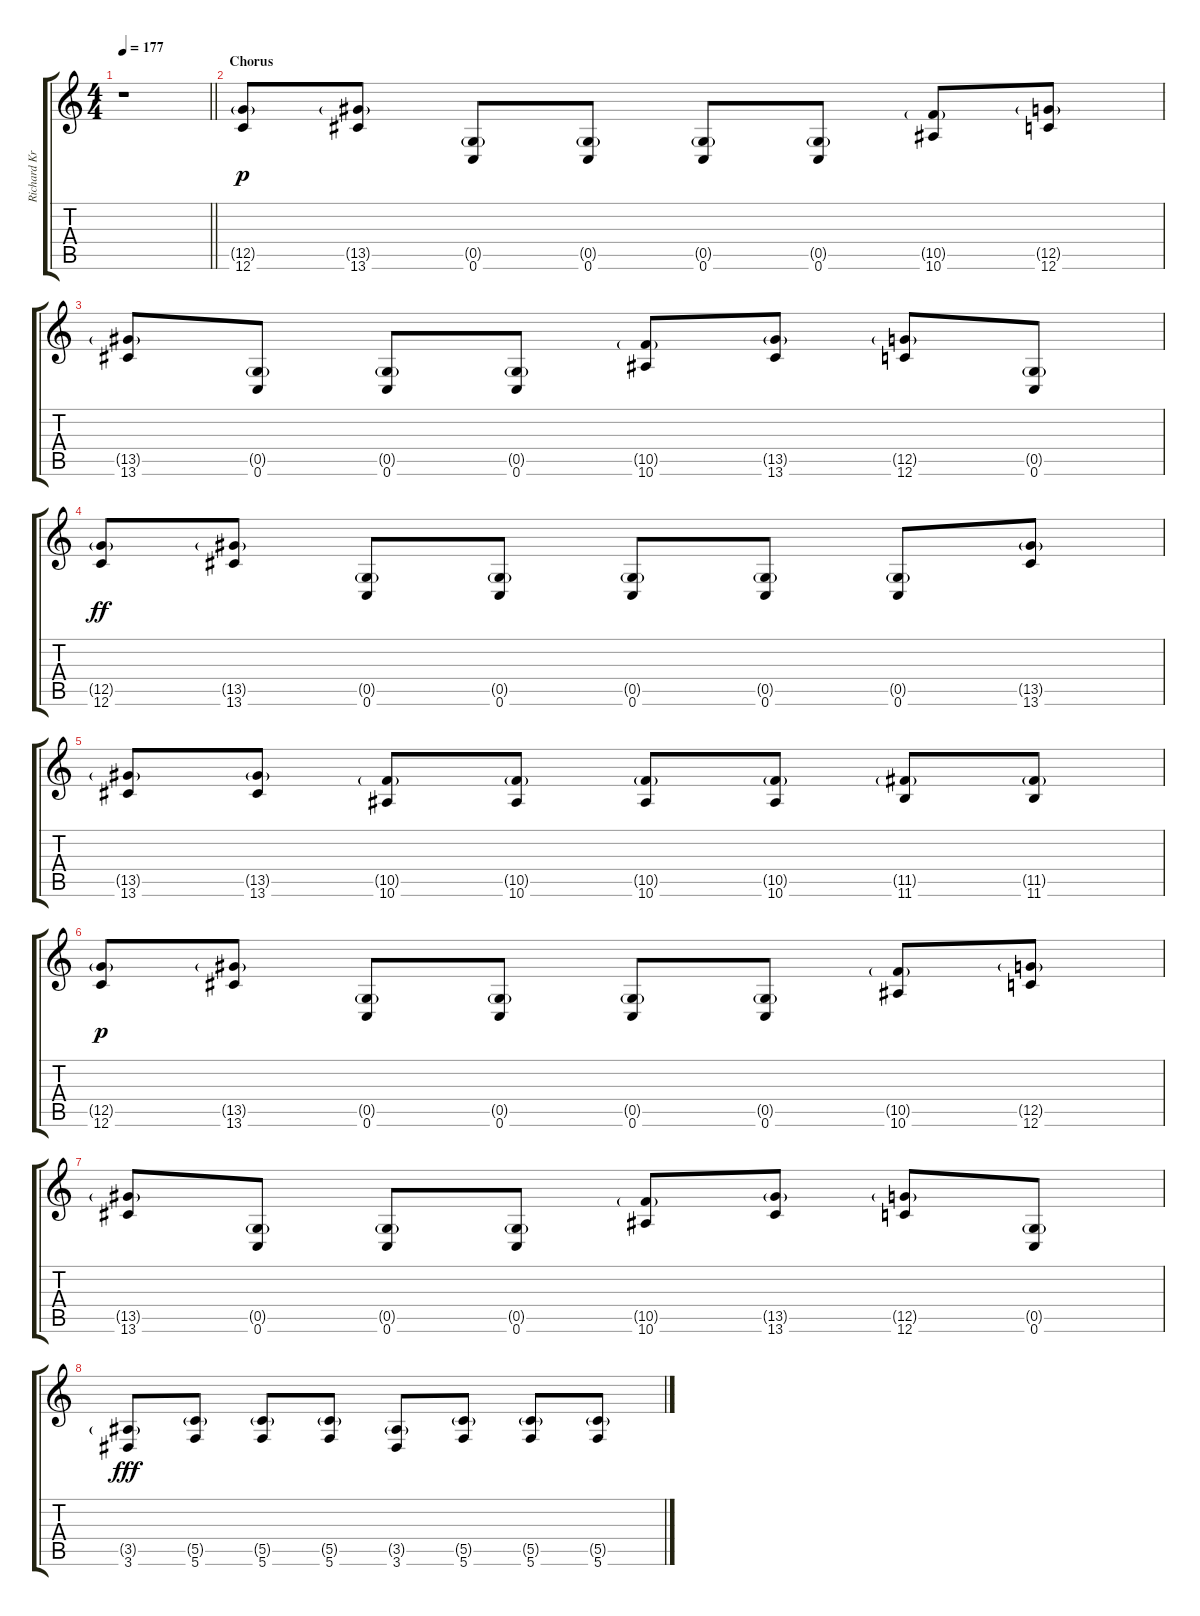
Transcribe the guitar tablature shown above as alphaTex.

\track ("Richard Kruspe [guitar]" "Richard Kr") {instrument distortionguitar}
\staff {score tabs}
\tuning (D4 A3 F3 C3 G2 C2) {hide}
\ts (4 4)
\tempo 177
\clef g2
\barLineRight lightlight
\ks c
r.1{dy ff} |
\section ("" "Chorus")
(12.5{g} 12.6).8{dy p} (13.5{g} 13.6).8 (0.5{g} 0.6).8 (0.5{g} 0.6).8 (0.5{g} 0.6).8 (0.5{g} 0.6).8 (10.5{g} 10.6).8 (12.5{g} 12.6).8 |
(13.5{g} 13.6).8 (0.5{g} 0.6).8 (0.5{g} 0.6).8 (0.5{g} 0.6).8 (10.5{g} 10.6).8 (13.5{g} 13.6).8 (12.5{g} 12.6).8 (0.5{g} 0.6).8 |
(12.5{g} 12.6).8{dy ff} (13.5{g} 13.6).8 (0.5{g} 0.6).8 (0.5{g} 0.6).8 (0.5{g} 0.6).8 (0.5{g} 0.6).8 (0.5{g} 0.6).8 (13.5{g} 13.6).8 |
(13.5{g} 13.6).8 (13.5{g} 13.6).8 (10.5{g} 10.6).8 (10.5{g} 10.6).8 (10.5{g} 10.6).8 (10.5{g} 10.6).8 (11.5{g} 11.6).8 (11.5{g} 11.6).8 |
(12.5{g} 12.6).8{dy p} (13.5{g} 13.6).8 (0.5{g} 0.6).8 (0.5{g} 0.6).8 (0.5{g} 0.6).8 (0.5{g} 0.6).8 (10.5{g} 10.6).8 (12.5{g} 12.6).8 |
(13.5{g} 13.6).8 (0.5{g} 0.6).8 (0.5{g} 0.6).8 (0.5{g} 0.6).8 (10.5{g} 10.6).8 (13.5{g} 13.6).8 (12.5{g} 12.6).8 (0.5{g} 0.6).8 |
(3.5{g} 3.6).8{dy fff} (5.5{g} 5.6).8 (5.5{g} 5.6).8 (5.5{g} 5.6).8 (3.5{g} 3.6).8 (5.5{g} 5.6).8 (5.5{g} 5.6).8 (5.5{g} 5.6).8
